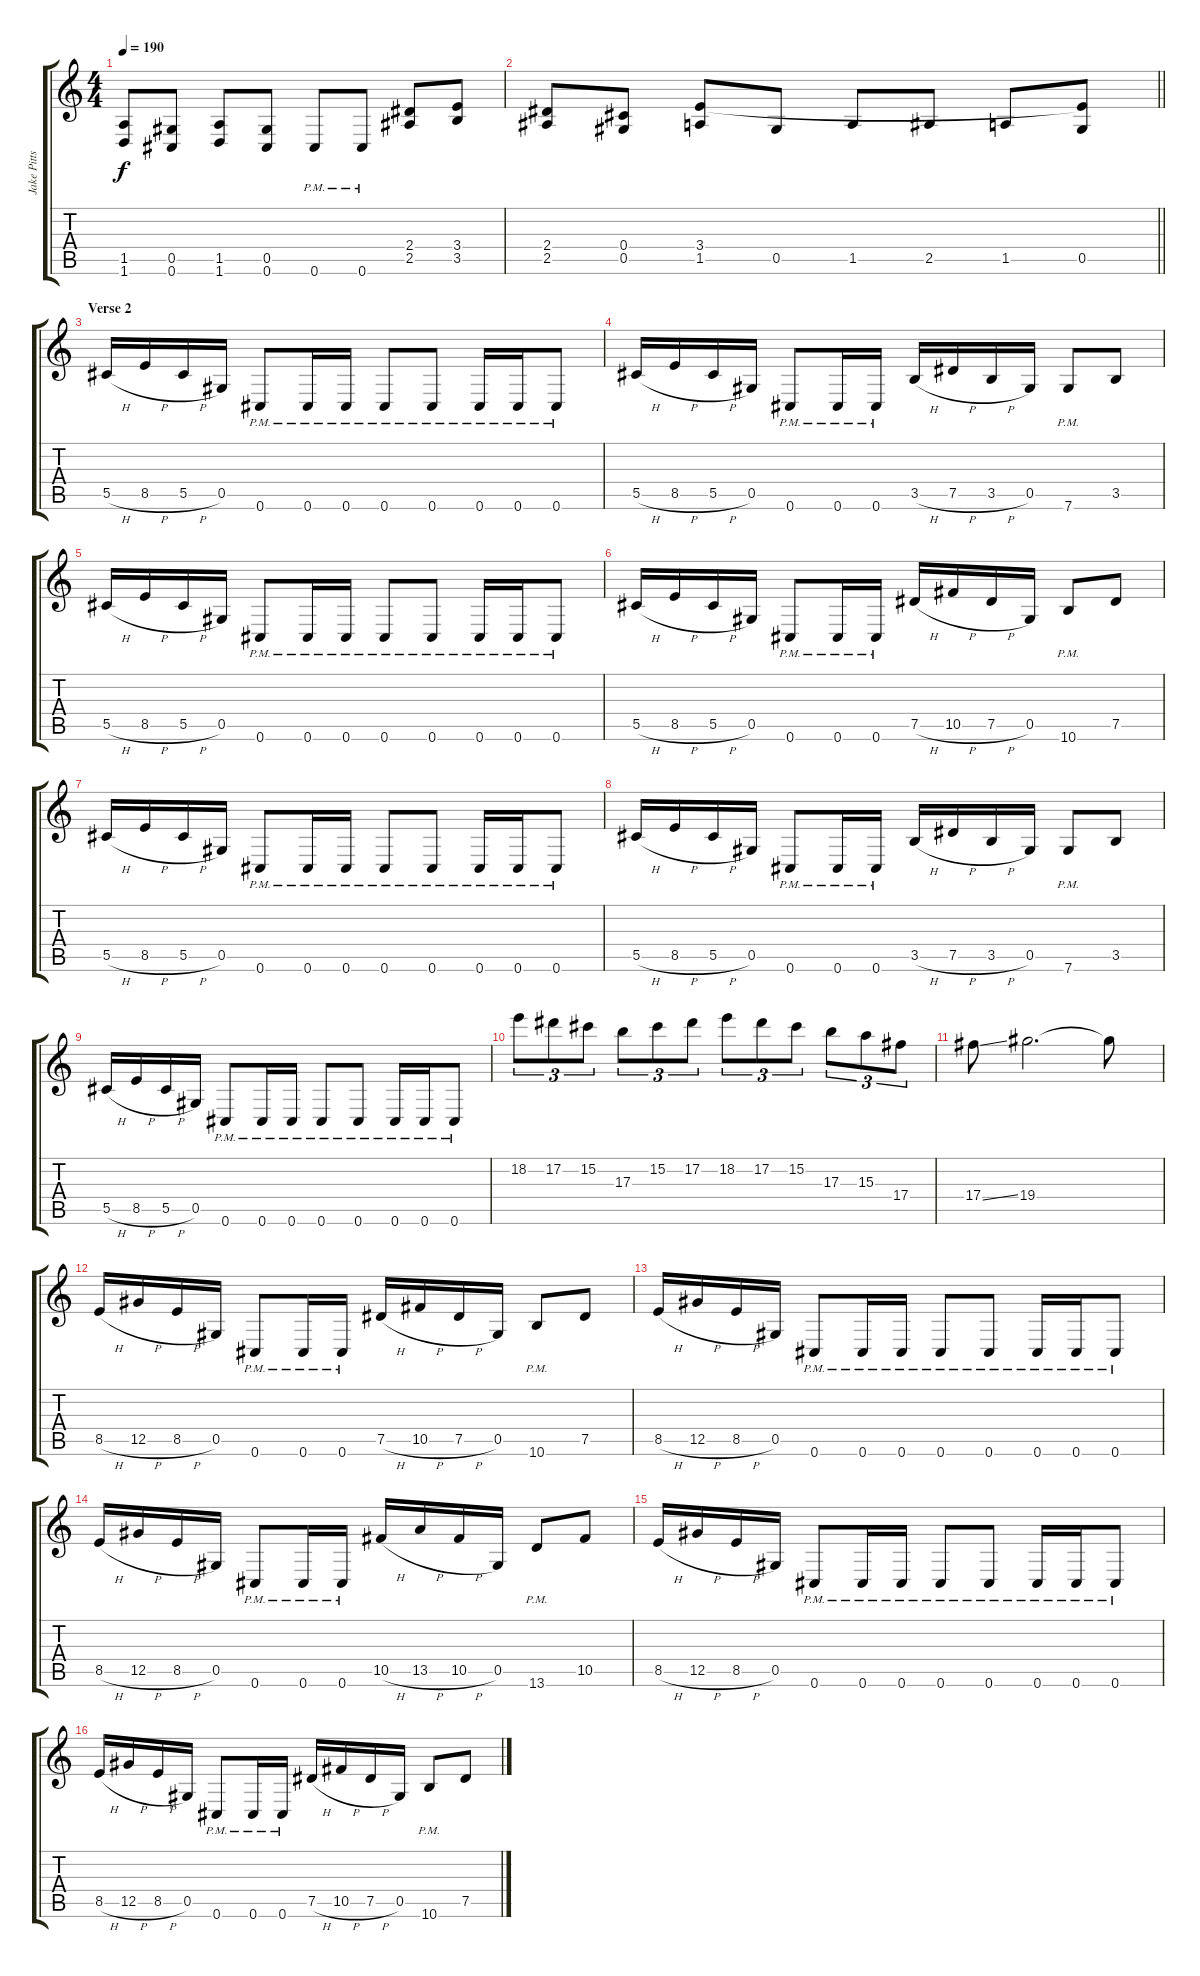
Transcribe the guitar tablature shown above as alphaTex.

\track ("Jake Pitts(Solo)" "Jake Pitts") {instrument distortionguitar}
\staff {score tabs}
\tuning (Eb4 Bb3 Gb3 Db3 Ab2 Db2) {hide}
\ts (4 4)
\tempo 190
\clef g2
\ks c
(1.5 1.6).8{dy f} (0.5 0.6).8 (1.5 1.6).8 (0.5 0.6).8 0.6{pm}.8{beam merge} 0.6{pm}.8 (2.4 2.5).8{beam merge} (3.4 3.5).8 |
\barLineRight lightlight
(2.4 2.5).8{beam merge} (0.4 0.5).8 (3.4 1.5).8 0.5.8 1.5.8 2.5.8 1.5.8 (3.4{t} 0.5).8 |
\section ("" "Verse 2")
5.5{h}.16 8.5{h}.16{beam merge} 5.5{h}.16 0.5.16 0.6{pm}.8 0.6{pm}.16{beam merge} 0.6{pm}.16 0.6{pm}.8 0.6{pm}.8 0.6{pm}.16 0.6{pm}.16 0.6{pm}.8 |
5.5{h}.16 8.5{h}.16{beam merge} 5.5{h}.16{beam merge} 0.5.16 0.6{pm}.8 0.6{pm}.16 0.6{pm}.16 3.5{h}.16 7.5{h}.16 3.5{h}.16 0.5.16 7.6{pm}.8{beam merge} 3.5.8 |
5.5{h}.16 8.5{h}.16{beam merge} 5.5{h}.16 0.5.16 0.6{pm}.8 0.6{pm}.16{beam merge} 0.6{pm}.16 0.6{pm}.8 0.6{pm}.8 0.6{pm}.16 0.6{pm}.16 0.6{pm}.8 |
5.5{h}.16 8.5{h}.16{beam merge} 5.5{h}.16 0.5.16 0.6{pm}.8 0.6{pm}.16 0.6{pm}.16 7.5{h}.16 10.5{h}.16 7.5{h}.16 0.5.16 10.6{pm}.8 7.5.8 |
5.5{h}.16 8.5{h}.16{beam merge} 5.5{h}.16 0.5.16 0.6{pm}.8 0.6{pm}.16{beam merge} 0.6{pm}.16 0.6{pm}.8 0.6{pm}.8 0.6{pm}.16 0.6{pm}.16 0.6{pm}.8 |
5.5{h}.16 8.5{h}.16{beam merge} 5.5{h}.16{beam merge} 0.5.16 0.6{pm}.8 0.6{pm}.16 0.6{pm}.16 3.5{h}.16 7.5{h}.16 3.5{h}.16 0.5.16 7.6{pm}.8{beam merge} 3.5.8 |
5.5{h}.16 8.5{h}.16{beam merge} 5.5{h}.16 0.5.16 0.6{pm}.8 0.6{pm}.16{beam merge} 0.6{pm}.16 0.6{pm}.8 0.6{pm}.8 0.6{pm}.16 0.6{pm}.16 0.6{pm}.8 |
18.2.8{tu (3 2)} 17.2.8{tu (3 2)} 15.2.8{tu (3 2)} 17.3.8{tu (3 2)} 15.2.8{tu (3 2)} 17.2.8{tu (3 2)} 18.2.8{tu (3 2)} 17.2.8{tu (3 2)} 15.2.8{tu (3 2)} 17.3.8{tu (3 2)} 15.3.8{tu (3 2)} 17.4.8{tu (3 2)} |
17.4{ss}.8 19.4.2{d} 19.4{t}.8 |
8.5{h}.16 12.5{h}.16{beam merge} 8.5{h}.16 0.5.16 0.6{pm}.8 0.6{pm}.16 0.6{pm}.16 7.5{h}.16 10.5{h}.16 7.5{h}.16 0.5.16 10.6{pm}.8{beam merge} 7.5.8 |
8.5{h}.16 12.5{h}.16{beam merge} 8.5{h}.16 0.5.16 0.6{pm}.8 0.6{pm}.16 0.6{pm}.16 0.6{pm}.8 0.6{pm}.8 0.6{pm}.16 0.6{pm}.16 0.6{pm}.8 |
8.5{h}.16 12.5{h}.16{beam merge} 8.5{h}.16 0.5.16 0.6{pm}.8 0.6{pm}.16 0.6{pm}.16 10.5{h}.16 13.5{h}.16 10.5{h}.16 0.5.16 13.6{pm}.8 10.5.8 |
8.5{h}.16 12.5{h}.16{beam merge} 8.5{h}.16 0.5.16 0.6{pm}.8 0.6{pm}.16 0.6{pm}.16 0.6{pm}.8 0.6{pm}.8 0.6{pm}.16 0.6{pm}.16 0.6{pm}.8 |
8.5{h}.16 12.5{h}.16{beam merge} 8.5{h}.16 0.5.16 0.6{pm}.8 0.6{pm}.16 0.6{pm}.16 7.5{h}.16 10.5{h}.16 7.5{h}.16 0.5.16 10.6{pm}.8{beam merge} 7.5.8
